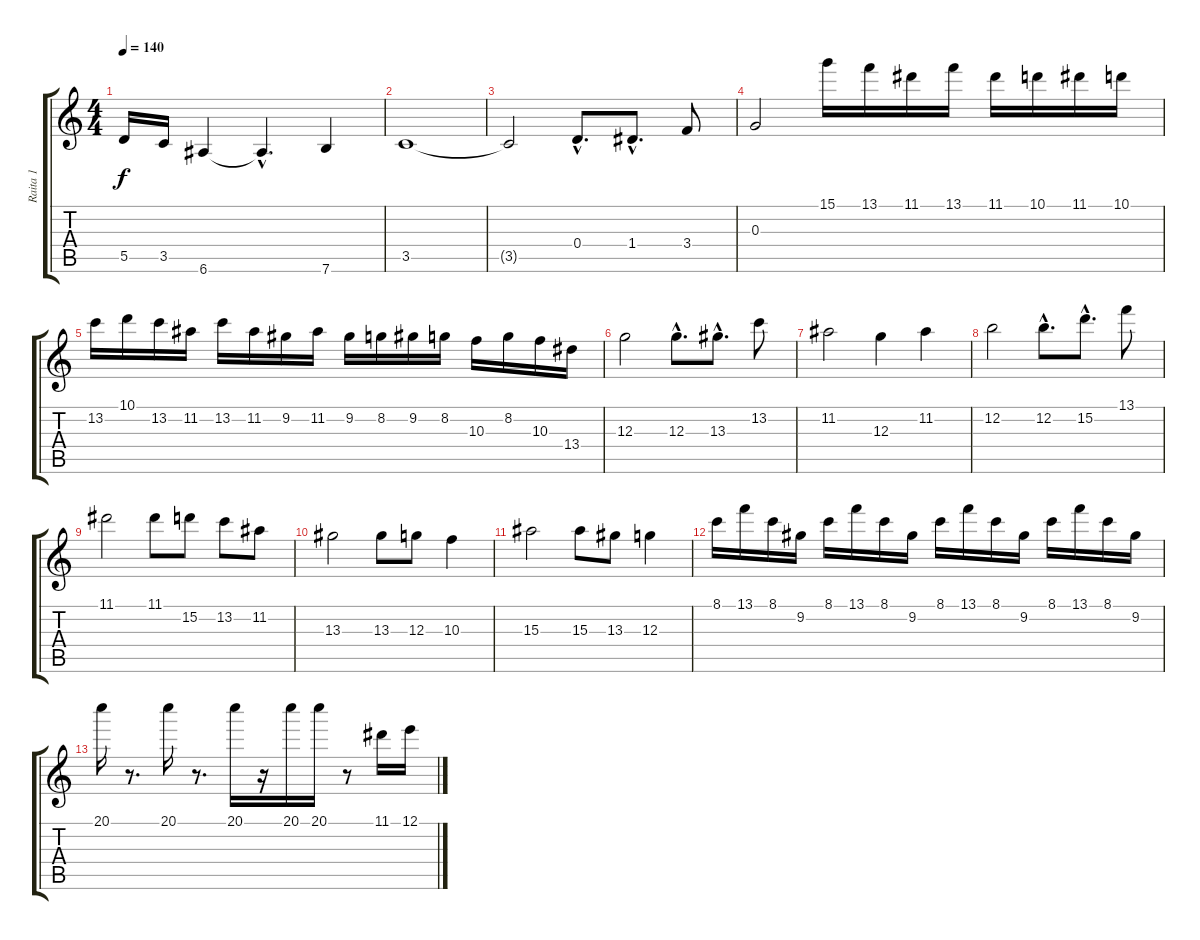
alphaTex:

\track ("Raita 1" "Raita 1") {instrument overdrivenguitar}
\staff {score tabs}
\tuning (E4 B3 G3 D3 A2 E2) {hide}
\ts (4 4)
\tempo 140
\clef g2
\ks c
5.5.16{dy f} 3.5.16 6.6.4 6.6{hac t}.4{d} 7.6.4 |
3.5.1 |
3.5{t}.2 0.4{hac}.8{d} 1.4{hac}.8{d} 3.4.8 |
0.3.2 15.1.16 13.1.16 11.1.16 13.1.16 11.1.16 10.1.16 11.1.16 10.1.16 |
13.2.16 10.1.16 13.2.16 11.2.16 13.2.16 11.2.16 9.2.16 11.2.16 9.2.16 8.2.16 9.2.16 8.2.16 10.3.16 8.2.16 10.3.16 13.4.16 |
12.3.2 12.3{hac}.8{d} 13.3{hac}.8{d} 13.2.8 |
11.2.2 12.3.4 11.2.4 |
12.2.2 12.2{hac}.8{d} 15.2{hac}.8{d} 13.1.8 |
11.1.2 11.1.8 15.2.8 13.2.8 11.2.8 |
13.3.2 13.3.8 12.3.8 10.3.4 |
15.3.2 15.3.8 13.3.8 12.3.4 |
8.1.16 13.1.16 8.1.16 9.2.16 8.1.16 13.1.16 8.1.16 9.2.16 8.1.16 13.1.16 8.1.16 9.2.16 8.1.16 13.1.16 8.1.16 9.2.16 |
20.1.16 r.8{d} 20.1.16 r.8{d} 20.1.16 r.16 20.1.16 20.1.16 r.8 11.1.16 12.1.16
